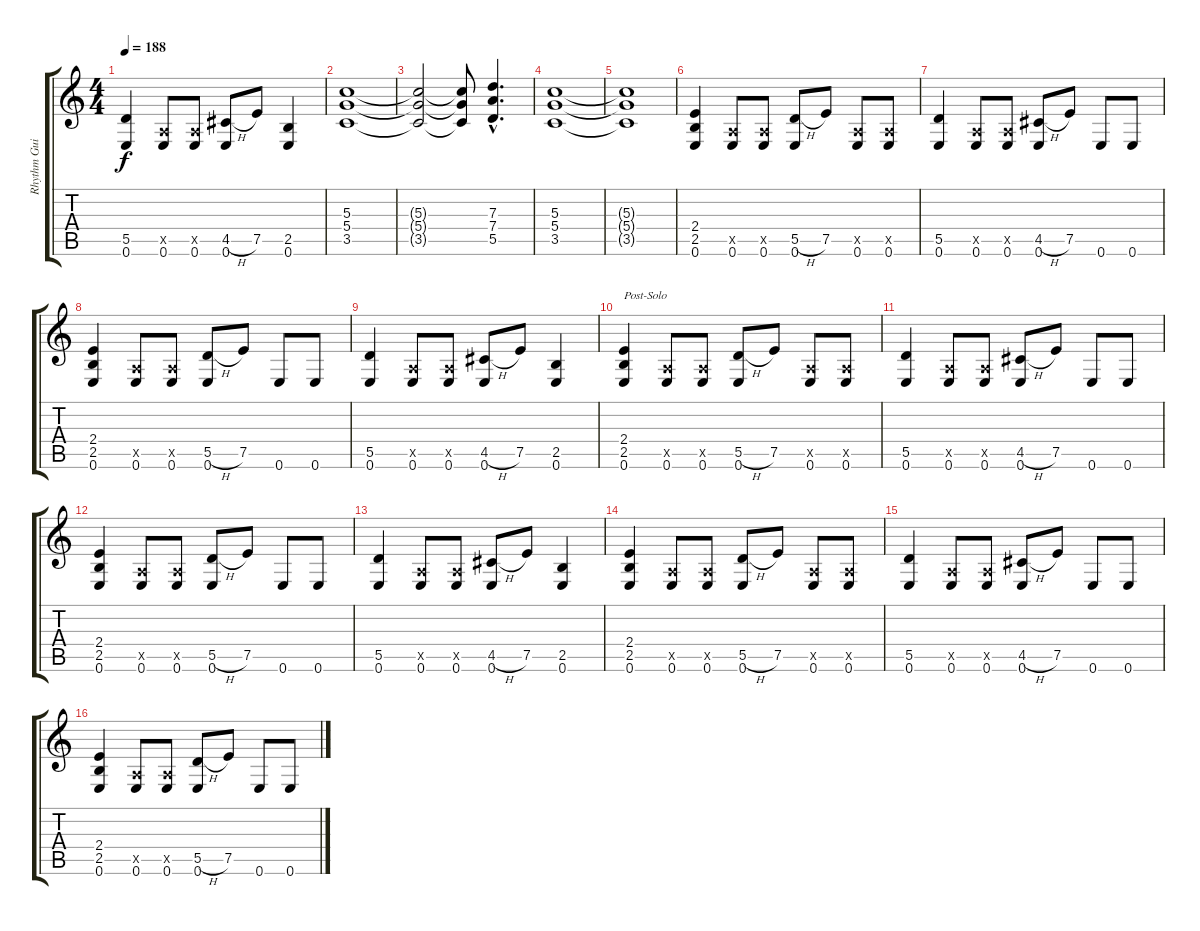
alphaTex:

\track ("Rhythm Guitar 1" "Rhythm Gui") {instrument distortionguitar}
\staff {score tabs}
\tuning (E4 B3 G3 D3 A2 E2) {hide}
\ts (4 4)
\tempo 188
\clef g2
\ks c
(5.5 0.6).4{dy f} (0.5{x} 0.6).8 (0.5{x} 0.6).8 (4.5{h} 0.6).8 7.5.8 (2.5 0.6).4 |
(5.3 5.4 3.5).1 |
(5.3{t} 5.4{t} 3.5{t}).2 (5.3{t} 5.4{t} 3.5{t}).8 (7.3{hac} 7.4{hac} 5.5{hac}).4{d} |
(5.3 5.4 3.5).1 |
(5.3{t} 5.4{t} 3.5{t}).1 |
(2.4 2.5 0.6).4 (0.5{x} 0.6).8 (0.5{x} 0.6).8 (5.5{h} 0.6).8 7.5.8 (0.5{x} 0.6).8 (0.5{x} 0.6).8 |
(5.5 0.6).4 (0.5{x} 0.6).8 (0.5{x} 0.6).8 (4.5{h} 0.6).8 7.5.8 0.6.8 0.6.8 |
(2.4 2.5 0.6).4 (0.5{x} 0.6).8 (0.5{x} 0.6).8 (5.5{h} 0.6).8 7.5.8 0.6.8 0.6.8 |
(5.5 0.6).4 (0.5{x} 0.6).8 (0.5{x} 0.6).8 (4.5{h} 0.6).8 7.5.8 (2.5 0.6).4 |
(2.4 2.5 0.6).4{txt "Post-Solo"} (0.5{x} 0.6).8 (0.5{x} 0.6).8 (5.5{h} 0.6).8 7.5.8 (0.5{x} 0.6).8 (0.5{x} 0.6).8 |
(5.5 0.6).4 (0.5{x} 0.6).8 (0.5{x} 0.6).8 (4.5{h} 0.6).8 7.5.8 0.6.8 0.6.8 |
(2.4 2.5 0.6).4 (0.5{x} 0.6).8 (0.5{x} 0.6).8 (5.5{h} 0.6).8 7.5.8 0.6.8 0.6.8 |
(5.5 0.6).4 (0.5{x} 0.6).8 (0.5{x} 0.6).8 (4.5{h} 0.6).8 7.5.8 (2.5 0.6).4 |
(2.4 2.5 0.6).4 (0.5{x} 0.6).8 (0.5{x} 0.6).8 (5.5{h} 0.6).8 7.5.8 (0.5{x} 0.6).8 (0.5{x} 0.6).8 |
(5.5 0.6).4 (0.5{x} 0.6).8 (0.5{x} 0.6).8 (4.5{h} 0.6).8 7.5.8 0.6.8 0.6.8 |
(2.4 2.5 0.6).4 (0.5{x} 0.6).8 (0.5{x} 0.6).8 (5.5{h} 0.6).8 7.5.8 0.6.8 0.6.8
